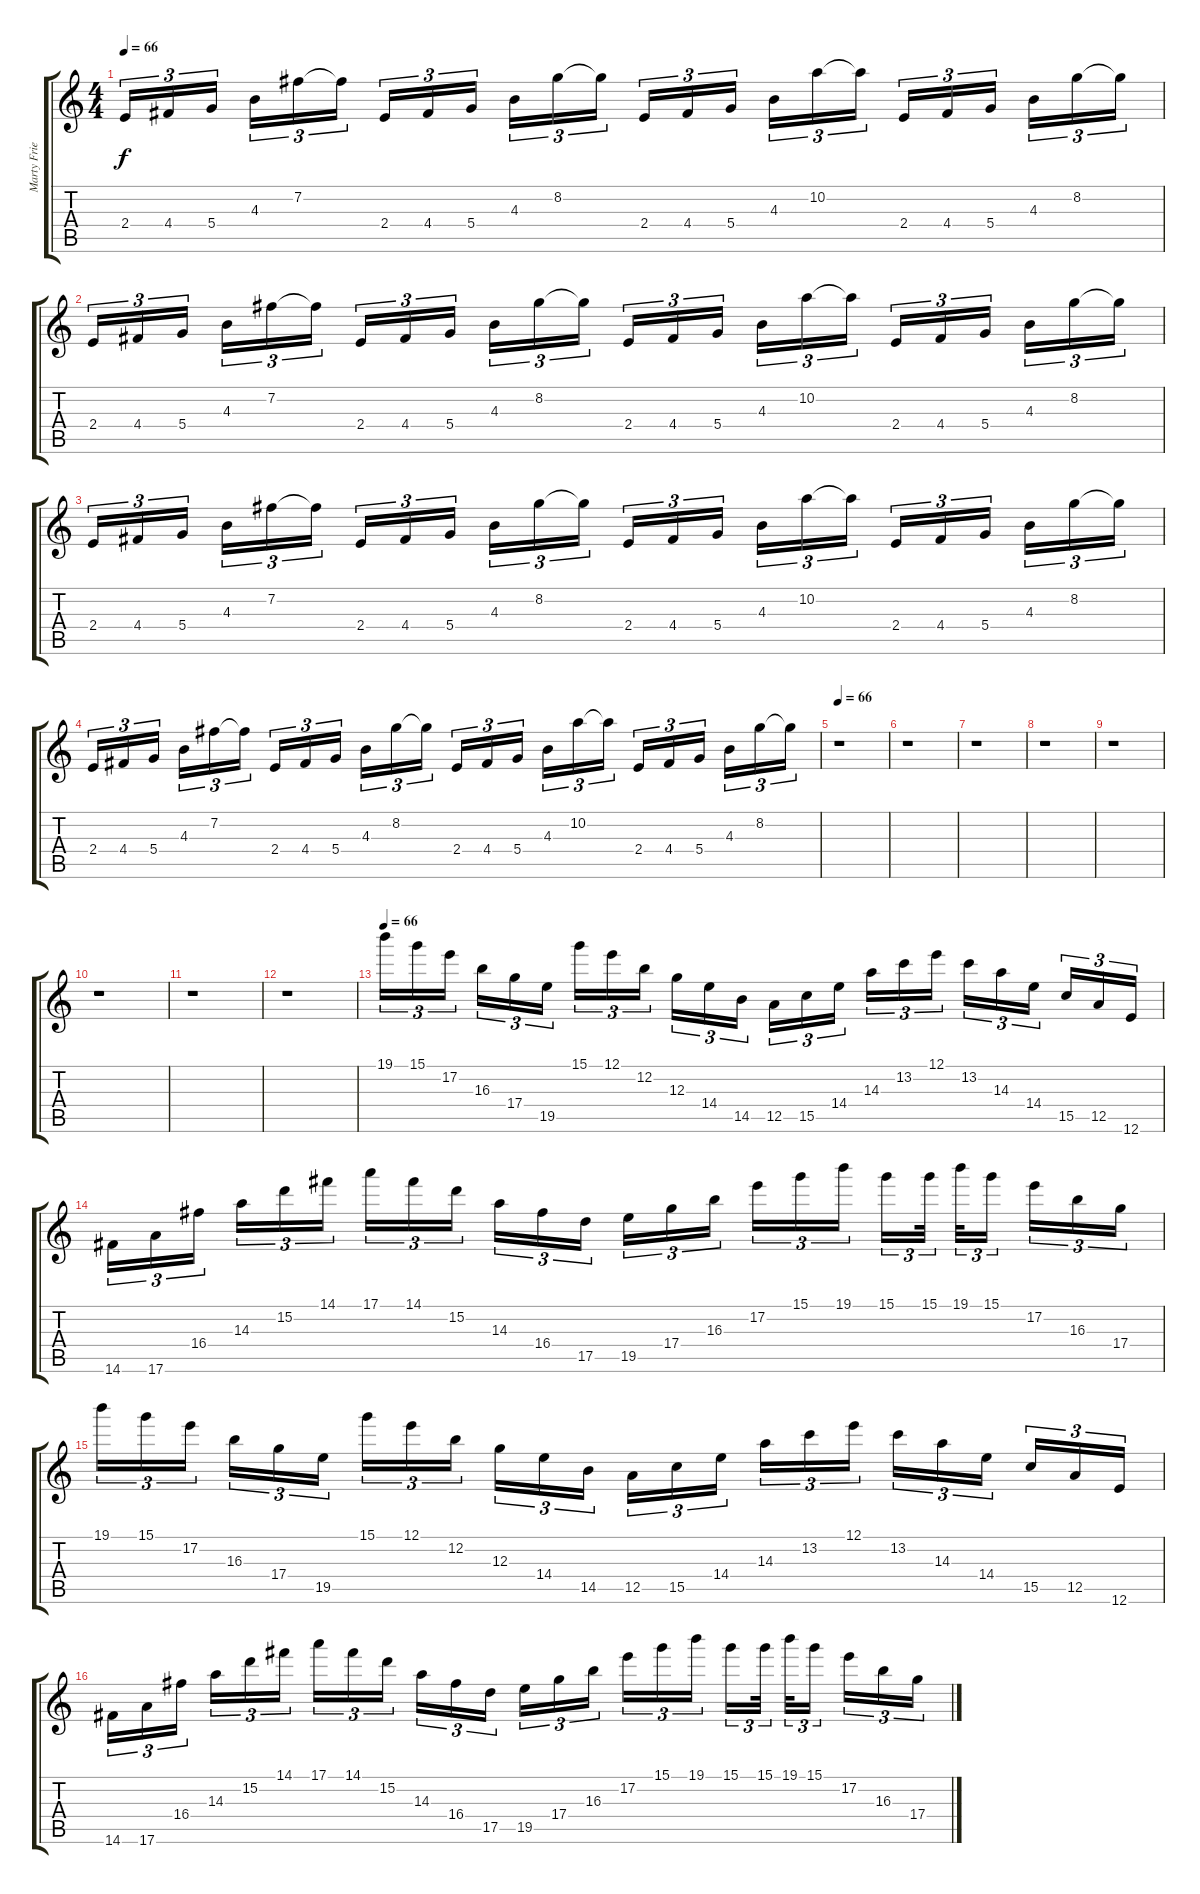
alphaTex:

\track ("Marty Friedman" "Marty Frie") {instrument overdrivenguitar}
\staff {score tabs}
\tuning (E4 B3 G3 D3 A2 E2) {hide}
\ts (4 4)
\tempo 66
\clef g2
\ks c
2.4.16{tu (3 2) dy f} 4.4.16{tu (3 2)} 5.4.16{tu (3 2)} 4.3.16{tu (3 2)} 7.2.16{tu (3 2)} 7.2{t}.16{tu (3 2)} 2.4.16{tu (3 2)} 4.4.16{tu (3 2)} 5.4.16{tu (3 2)} 4.3.16{tu (3 2)} 8.2.16{tu (3 2)} 8.2{t}.16{tu (3 2)} 2.4.16{tu (3 2)} 4.4.16{tu (3 2)} 5.4.16{tu (3 2)} 4.3.16{tu (3 2)} 10.2.16{tu (3 2)} 10.2{t}.16{tu (3 2)} 2.4.16{tu (3 2)} 4.4.16{tu (3 2)} 5.4.16{tu (3 2)} 4.3.16{tu (3 2)} 8.2.16{tu (3 2)} 8.2{t}.16{tu (3 2)} |
2.4.16{tu (3 2)} 4.4.16{tu (3 2)} 5.4.16{tu (3 2)} 4.3.16{tu (3 2)} 7.2.16{tu (3 2)} 7.2{t}.16{tu (3 2)} 2.4.16{tu (3 2)} 4.4.16{tu (3 2)} 5.4.16{tu (3 2)} 4.3.16{tu (3 2)} 8.2.16{tu (3 2)} 8.2{t}.16{tu (3 2)} 2.4.16{tu (3 2)} 4.4.16{tu (3 2)} 5.4.16{tu (3 2)} 4.3.16{tu (3 2)} 10.2.16{tu (3 2)} 10.2{t}.16{tu (3 2)} 2.4.16{tu (3 2)} 4.4.16{tu (3 2)} 5.4.16{tu (3 2)} 4.3.16{tu (3 2)} 8.2.16{tu (3 2)} 8.2{t}.16{tu (3 2)} |
2.4.16{tu (3 2)} 4.4.16{tu (3 2)} 5.4.16{tu (3 2)} 4.3.16{tu (3 2)} 7.2.16{tu (3 2)} 7.2{t}.16{tu (3 2)} 2.4.16{tu (3 2)} 4.4.16{tu (3 2)} 5.4.16{tu (3 2)} 4.3.16{tu (3 2)} 8.2.16{tu (3 2)} 8.2{t}.16{tu (3 2)} 2.4.16{tu (3 2)} 4.4.16{tu (3 2)} 5.4.16{tu (3 2)} 4.3.16{tu (3 2)} 10.2.16{tu (3 2)} 10.2{t}.16{tu (3 2)} 2.4.16{tu (3 2)} 4.4.16{tu (3 2)} 5.4.16{tu (3 2)} 4.3.16{tu (3 2)} 8.2.16{tu (3 2)} 8.2{t}.16{tu (3 2)} |
2.4.16{tu (3 2)} 4.4.16{tu (3 2)} 5.4.16{tu (3 2)} 4.3.16{tu (3 2)} 7.2.16{tu (3 2)} 7.2{t}.16{tu (3 2)} 2.4.16{tu (3 2)} 4.4.16{tu (3 2)} 5.4.16{tu (3 2)} 4.3.16{tu (3 2)} 8.2.16{tu (3 2)} 8.2{t}.16{tu (3 2)} 2.4.16{tu (3 2)} 4.4.16{tu (3 2)} 5.4.16{tu (3 2)} 4.3.16{tu (3 2)} 10.2.16{tu (3 2)} 10.2{t}.16{tu (3 2)} 2.4.16{tu (3 2)} 4.4.16{tu (3 2)} 5.4.16{tu (3 2)} 4.3.16{tu (3 2)} 8.2.16{tu (3 2)} 8.2{t}.16{tu (3 2)} |
\tempo 66
r.1 |
r.1 |
r.1 |
r.1 |
r.1 |
r.1 |
r.1 |
r.1 |
\tempo 66
19.1.16{tu (3 2) volume 10} 15.1.16{tu (3 2)} 17.2.16{tu (3 2)} 16.3.16{tu (3 2)} 17.4.16{tu (3 2)} 19.5.16{tu (3 2)} 15.1.16{tu (3 2)} 12.1.16{tu (3 2)} 12.2.16{tu (3 2)} 12.3.16{tu (3 2)} 14.4.16{tu (3 2)} 14.5.16{tu (3 2)} 12.5.16{tu (3 2)} 15.5.16{tu (3 2)} 14.4.16{tu (3 2)} 14.3.16{tu (3 2)} 13.2.16{tu (3 2)} 12.1.16{tu (3 2)} 13.2.16{tu (3 2)} 14.3.16{tu (3 2)} 14.4.16{tu (3 2)} 15.5.16{tu (3 2)} 12.5.16{tu (3 2)} 12.6.16{tu (3 2)} |
14.6.16{tu (3 2)} 17.6.16{tu (3 2)} 16.4.16{tu (3 2)} 14.3.16{tu (3 2)} 15.2.16{tu (3 2)} 14.1.16{tu (3 2)} 17.1.16{tu (3 2)} 14.1.16{tu (3 2)} 15.2.16{tu (3 2)} 14.3.16{tu (3 2)} 16.4.16{tu (3 2)} 17.5.16{tu (3 2)} 19.5.16{tu (3 2)} 17.4.16{tu (3 2)} 16.3.16{tu (3 2)} 17.2.16{tu (3 2)} 15.1.16{tu (3 2)} 19.1.16{tu (3 2)} 15.1.16{tu (3 2)} 15.1.32{tu (3 2)} 19.1.32{tu (3 2)} 15.1.16{tu (3 2)} 17.2.16{tu (3 2)} 16.3.16{tu (3 2)} 17.4.16{tu (3 2)} |
19.1.16{tu (3 2)} 15.1.16{tu (3 2)} 17.2.16{tu (3 2)} 16.3.16{tu (3 2)} 17.4.16{tu (3 2)} 19.5.16{tu (3 2)} 15.1.16{tu (3 2)} 12.1.16{tu (3 2)} 12.2.16{tu (3 2)} 12.3.16{tu (3 2)} 14.4.16{tu (3 2)} 14.5.16{tu (3 2)} 12.5.16{tu (3 2)} 15.5.16{tu (3 2)} 14.4.16{tu (3 2)} 14.3.16{tu (3 2)} 13.2.16{tu (3 2)} 12.1.16{tu (3 2)} 13.2.16{tu (3 2)} 14.3.16{tu (3 2)} 14.4.16{tu (3 2)} 15.5.16{tu (3 2)} 12.5.16{tu (3 2)} 12.6.16{tu (3 2)} |
14.6.16{tu (3 2)} 17.6.16{tu (3 2)} 16.4.16{tu (3 2)} 14.3.16{tu (3 2)} 15.2.16{tu (3 2)} 14.1.16{tu (3 2)} 17.1.16{tu (3 2)} 14.1.16{tu (3 2)} 15.2.16{tu (3 2)} 14.3.16{tu (3 2)} 16.4.16{tu (3 2)} 17.5.16{tu (3 2)} 19.5.16{tu (3 2)} 17.4.16{tu (3 2)} 16.3.16{tu (3 2)} 17.2.16{tu (3 2)} 15.1.16{tu (3 2)} 19.1.16{tu (3 2)} 15.1.16{tu (3 2)} 15.1.32{tu (3 2)} 19.1.32{tu (3 2)} 15.1.16{tu (3 2)} 17.2.16{tu (3 2)} 16.3.16{tu (3 2)} 17.4.16{tu (3 2)}
